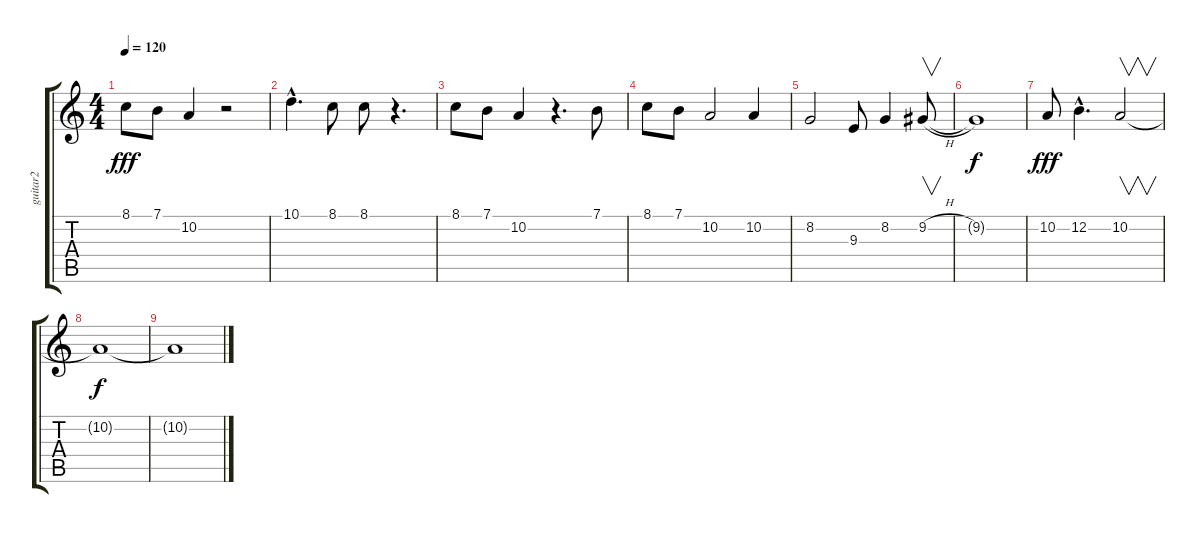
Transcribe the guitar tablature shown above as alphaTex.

\track ("guitar2" "guitar2") {instrument reedorgan}
\staff {score tabs}
\tuning (E4 B3 G3 D3 A2 E2) {hide}
\ts (4 4)
\tempo 120
\clef g2
\ks c
8.1.8{dy fff} 7.1.8 10.2.4 r.2 |
10.1{hac}.4{d} 8.1.8 8.1.8 r.4{d} |
8.1.8 7.1.8 10.2.4 r.4{d} 7.1.8 |
8.1.8 7.1.8 10.2.2 10.2.4 |
8.2.2 9.3.8 8.2.4 9.2{h}.8{v} |
9.2{t}.1{dy f} |
10.2.8{dy fff} 12.2{hac}.4{d} 10.2.2{v} |
10.2{t}.1{dy f} |
10.2{t}.1
